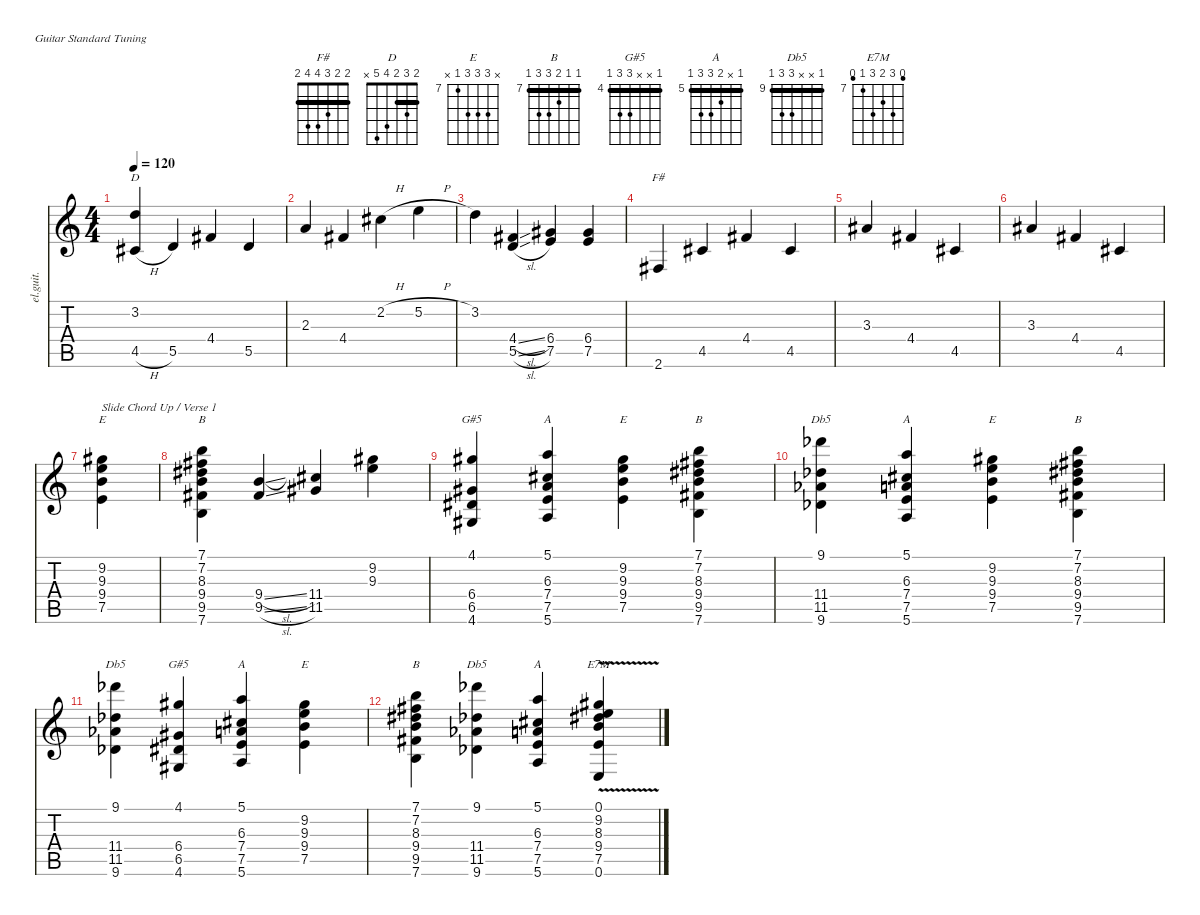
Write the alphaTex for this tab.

\defaultSystemsLayout 4
\hideDynamics
\bracketExtendMode nobrackets
\otherSystemsTrackNameOrientation horizontal
\track ("Clean Guitar" "el.guit.") {instrument electricguitarclean}
\staff {score tabs}
\tuning (E4 B3 G3 D3 A2 E2)
\chord ("F#" 2 2 3 4 4 2) {barre (2 2)}
\chord ("D" 2 3 2 4 5 x) {showfingering false barre 2}
\chord ("E" x 9 9 9 7 x) {firstfret 7}
\chord ("B" 7 7 8 9 9 7) {firstfret 7 barre (7 7)}
\chord ("G#5" 4 x x 6 6 4) {firstfret 4 barre 4}
\chord ("A" 5 x 6 7 7 5) {firstfret 5 barre 5}
\chord ("Db5" 9 x x 11 11 9) {firstfret 9 barre 9}
\chord ("E7M" 6 9 8 9 7 6) {firstfret 7}
\ts (4 4)
\tempo 120
\clef g2
\ks c
(4.5{h acc #} 3.2).4{ch "D" dy mf beam Up} 5.5.4{beam Up} 4.4{acc #}.4{beam Up} 5.5.4{beam Up} |
2.3.4{beam Up} 4.4{acc #}.4{beam Up} 2.2{h acc #}.4{beam Down} 5.2{h}.4{beam Down} |
3.2.4{beam Down} (4.4{sl acc #} 5.5{sl}).4{beam Up} (6.4{acc #} 7.5).4{beam Up} (7.5 6.4{acc #}).4{beam Up} |
2.6{acc #}.4{ch "F#" beam Up} 4.5{acc #}.4{beam Up} 4.4{acc #}.4{beam Up} 4.5{acc #}.4{beam Up} |
3.3{acc #}.4{beam Up} 4.4{acc #}.4{beam Up} 4.5{acc #}.4{beam Up} |
3.3{acc #}.4{beam Up} 4.4{acc #}.4{beam Up} 4.5{acc #}.4{beam Up} |
(7.5 9.4 9.3 9.2{acc #}).4{ch "E" txt "Slide Chord Up / Verse 1" beam Down} |
(7.6 9.5{acc #} 9.4 8.3{acc #} 7.2{acc #} 7.1).4{ch "B" beam Down} (9.5{sl acc #} 9.4{sl}).4{beam Up} (11.4{acc #} 11.5{acc #}).4{beam Up} (9.2{acc #} 9.3).4{beam Down} |
(4.6{acc #} 6.5{acc #} 6.4{acc #} 4.1{acc #}).4{ch "G#5" beam Up} (5.6 7.5 7.4 6.3{acc #} 5.1).4{ch "A" beam Up} (7.5 9.4 9.3 9.2{acc #}).4{ch "E" beam Down} (7.6 9.5{acc #} 9.4 8.3{acc #} 7.2{acc #} 7.1).4{ch "B" beam Down} |
(9.6{acc b} 11.5{acc b} 11.4{acc b} 9.1{acc b}).4{ch "Db5" beam Down} (5.6 7.5 7.4 6.3{acc #} 5.1).4{ch "A" beam Up} (7.5 9.4 9.3 9.2{acc #}).4{ch "E" beam Down} (7.6 9.5{acc #} 9.4 8.3{acc #} 7.2{acc #} 7.1).4{ch "B" beam Down} |
(9.6{acc b} 11.5{acc b} 11.4{acc b} 9.1{acc b}).4{ch "Db5" beam Down} (4.6{acc #} 6.5{acc #} 6.4{acc #} 4.1{acc #}).4{ch "G#5" beam Up} (5.6 7.5 7.4 6.3{acc #} 5.1).4{ch "A" beam Up} (7.5 9.4 9.3 9.2{acc #}).4{ch "E" beam Down} |
(7.6 9.5{acc #} 9.4 8.3{acc #} 7.2{acc #} 7.1).4{ch "B" beam Down} (9.6{acc b} 11.5{acc b} 11.4{acc b} 9.1{acc b}).4{ch "Db5" beam Down} (5.6 7.5 7.4 6.3{acc #} 5.1).4{ch "A" beam Up} (0.6 7.5 9.4 8.3{acc #} 9.2{acc #} 0.1{v}).4{ch "E7M" beam Up}
